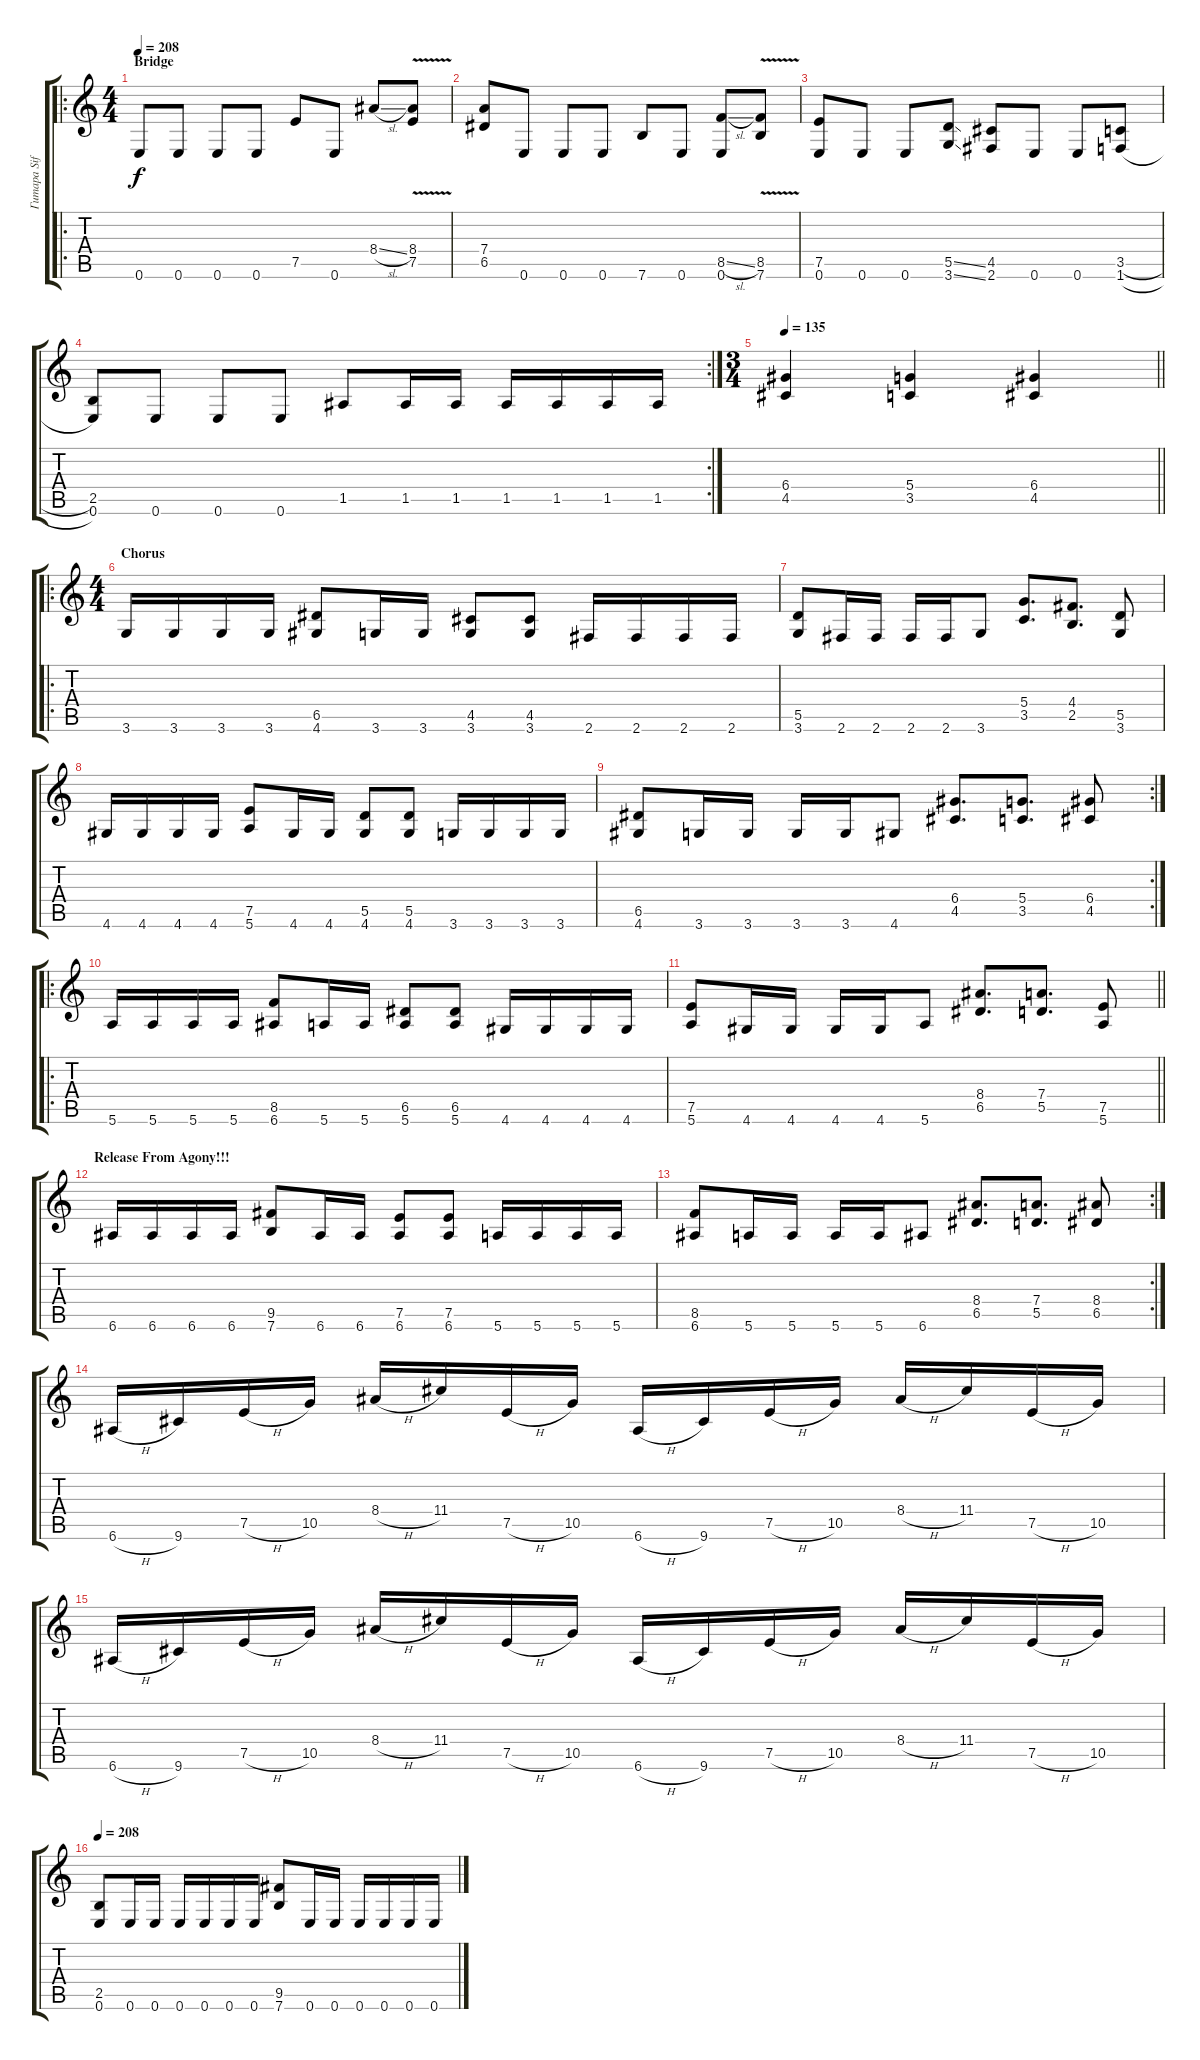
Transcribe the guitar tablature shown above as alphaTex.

\track ("Гитара Sifringer" "Гитара Sif") {instrument overdrivenguitar}
\staff {score tabs}
\tuning (E4 B3 G3 D3 A2 E2) {hide}
\ro
\ts (4 4)
\section ("" "Bridge")
\tempo 208
\clef g2
\ks c
0.6.8{dy f} 0.6.8 0.6.8 0.6.8 7.5.8 0.6.8 8.4{sl}.8 (8.4{v} 7.5).8 |
(7.4 6.5).8 0.6.8 0.6.8 0.6.8 7.6.8 0.6.8 (8.5{sl} 0.6).8 (8.5{v} 7.6).8 |
(7.5 0.6).8 0.6.8 0.6.8 (5.5{ss} 3.6{ss}).8 (4.5 2.6).8 0.6.8 0.6.8 (3.5{h} 1.6{h}).8 |
\rc 2
(2.5 0.6).8 0.6.8 0.6.8 0.6.8 1.5.8 1.5.16 1.5.16 1.5.16 1.5.16 1.5.16 1.5.16 |
\ts (3 4)
\tempo 135
\barLineRight lightlight
(6.4 4.5).4 (5.4 3.5).4 (6.4 4.5).4 |
\ro
\ts (4 4)
\section ("" "Chorus")
3.6.16 3.6.16 3.6.16 3.6.16 (6.5 4.6).8 3.6.16 3.6.16 (4.5 3.6).8 (4.5 3.6).8 2.6.16 2.6.16 2.6.16 2.6.16 |
(5.5 3.6).8 2.6.16 2.6.16 2.6.16 2.6.16 3.6.8 (5.4 3.5).8{d} (4.4 2.5).8{d} (5.5 3.6).8 |
4.6.16 4.6.16 4.6.16 4.6.16 (7.5 5.6).8 4.6.16 4.6.16 (5.5 4.6).8 (5.5 4.6).8 3.6.16 3.6.16 3.6.16 3.6.16 |
\rc 2
(6.5 4.6).8 3.6.16 3.6.16 3.6.16 3.6.16 4.6.8 (6.4 4.5).8{d} (5.4 3.5).8{d} (6.4 4.5).8 |
\ro
5.6.16 5.6.16 5.6.16 5.6.16 (8.5 6.6).8 5.6.16 5.6.16 (6.5 5.6).8 (6.5 5.6).8 4.6.16 4.6.16 4.6.16 4.6.16 |
\barLineRight lightlight
(7.5 5.6).8 4.6.16 4.6.16 4.6.16 4.6.16 5.6.8 (8.4 6.5).8{d} (7.4 5.5).8{d} (7.5 5.6).8 |
\section ("" "Release From Agony!!!")
6.6.16 6.6.16 6.6.16 6.6.16 (9.5 7.6).8 6.6.16 6.6.16 (7.5 6.6).8 (7.5 6.6).8 5.6.16 5.6.16 5.6.16 5.6.16 |
\rc 2
(8.5 6.6).8 5.6.16 5.6.16 5.6.16 5.6.16 6.6.8 (8.4 6.5).8{d} (7.4 5.5).8{d} (8.4 6.5).8 |
6.6{h}.16 9.6.16 7.5{h}.16 10.5.16 8.4{h}.16 11.4.16 7.5{h}.16 10.5.16 6.6{h}.16 9.6.16 7.5{h}.16 10.5.16 8.4{h}.16 11.4.16 7.5{h}.16 10.5.16 |
6.6{h}.16 9.6.16 7.5{h}.16 10.5.16 8.4{h}.16 11.4.16 7.5{h}.16 10.5.16 6.6{h}.16 9.6.16 7.5{h}.16 10.5.16 8.4{h}.16 11.4.16 7.5{h}.16 10.5.16 |
\tempo 208
(2.5 0.6).8 0.6.16 0.6.16 0.6.16 0.6.16 0.6.16 0.6.16 (9.5 7.6).8 0.6.16 0.6.16 0.6.16 0.6.16 0.6.16 0.6.16
